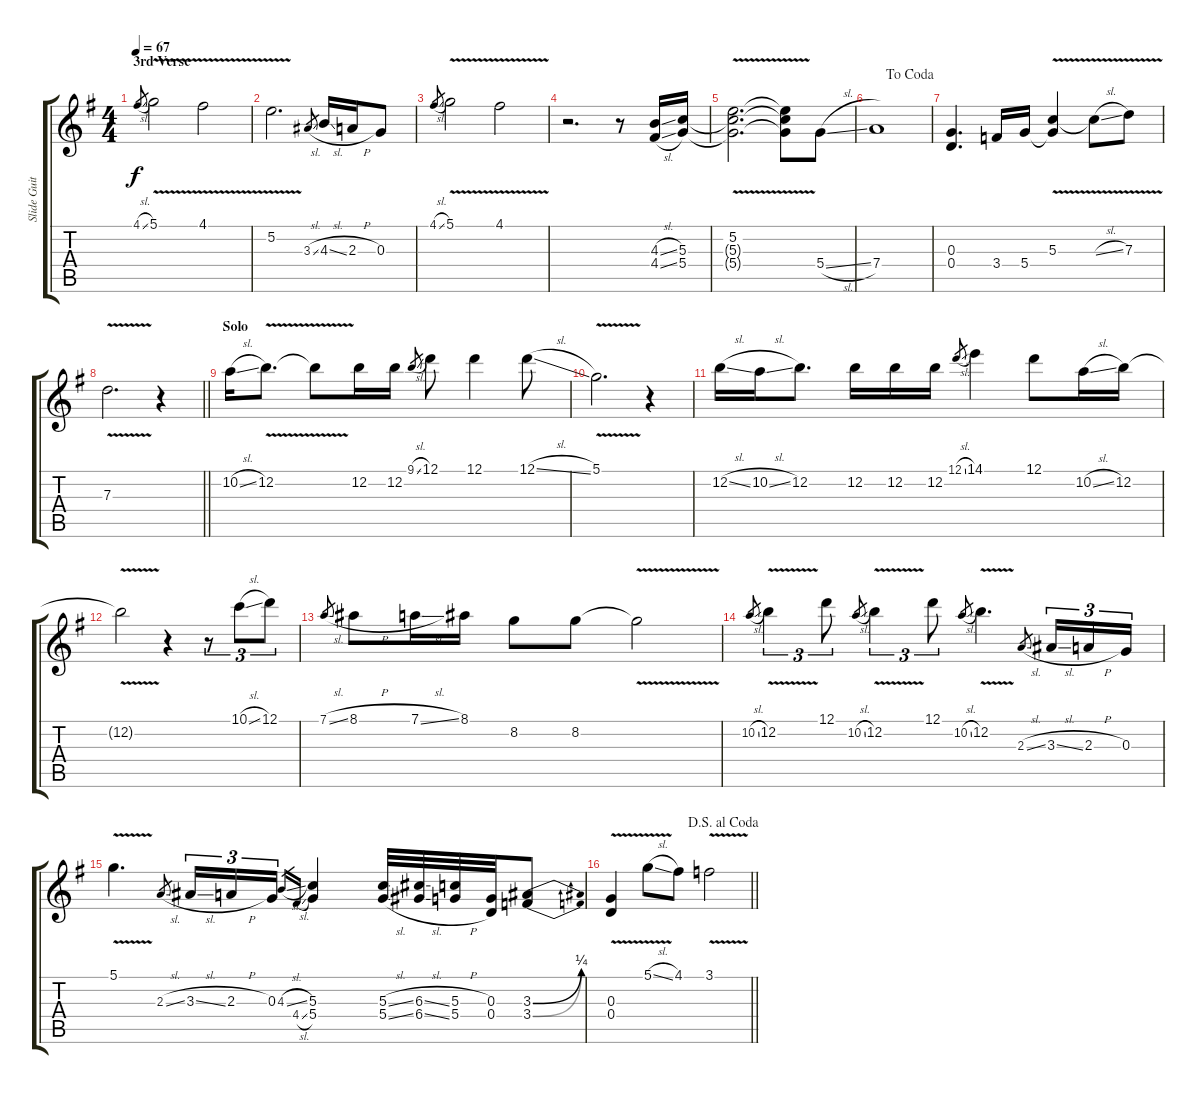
\track ("Slide Guitar" "Slide Guit") {instrument acousticguitarsteel}
\staff {score tabs}
\tuning (D4 B3 G3 D3 A2 E2) {hide}
\ts (4 4)
\section ("" "3rd Verse")
\tempo 67
\clef g2
\ks g
4.1{sl}.8{gr dy f} 5.1{v}.2 4.1{v}.2 |
5.2{v}.2{d} 3.3{sl}.8{gr} 4.3{sl}.16 2.3{h}.16 0.3.8 |
4.1{sl}.8{gr} 5.1{v}.2 4.1{v}.2 |
r.2{d} r.8 (4.3{sl} 4.4{sl}).16 (5.3 5.4).16 |
(5.2{v} 5.3{t} 5.4{t}).2{d} (5.2{t} 5.3{t} 5.4{t}).8 5.4{sl}.8 |
\jump dacoda
7.4.1 |
(0.3 0.4).4{d} 3.4.16 5.4.16 (5.3{v} 5.4{t}).4 5.3{v sl t}.8 7.3{v}.8 |
\barLineRight lightlight
7.3{v}.2{d} r.4 |
\section ("" "Solo")
10.2{sl}.16 12.2{v}.8{d} 12.2{t}.8 12.2.16 12.2.16 9.1{sl}.8{gr} 12.1.8 12.1.4 12.1{sl}.8 |
5.1{v}.2{d} r.4 |
12.2{sl}.16 10.2{sl}.16 12.2.8{d} 12.2.16 12.2.16 12.2.16 12.1{sl}.8{gr} 14.1.4 12.1.8 10.2{sl}.16 12.2.16 |
12.2{v t}.2 r.4 r.8{tu (3 2)} 10.1{sl}.8{tu (3 2)} 12.1.8{tu (3 2)} |
7.1{sl}.8{gr} 8.1{h}.8 7.1{sl}.16 8.1.16 8.2.8 8.2.8 8.2{v t}.2 |
10.2{sl}.8{gr} 12.2{v}.4{tu (3 2)} 12.1.8{tu (3 2)} 10.2{sl}.8{gr} 12.2{v}.4{tu (3 2)} 12.1.8{tu (3 2)} 10.2{sl}.8{gr} 12.2{v}.4{d} 2.3{sl}.8{gr} 3.3{sl}.16{tu (3 2)} 2.3{h}.16{tu (3 2)} 0.3.16{tu (3 2)} |
5.1{v}.4{d} 2.3{sl}.8{gr} 3.3{sl}.16{tu (3 2)} 2.3{h}.16{tu (3 2)} 0.3.16{tu (3 2)} 4.3{sl}.16{gr} 4.4{sl}.16{gr} (5.3 5.4).4 (5.3{sl} 5.4{sl}).32 (6.3{sl} 6.4{sl}).32 (5.3{h} 5.4{h}).32 (0.3 0.4).32 (3.3{be (bend 0 0 60 1)} 3.4{be (bend 0 0 60 1)}).8 |
\jump dalsegnoalcoda
\barLineRight lightlight
(0.3{v} 0.4).4 5.1{v sl}.8 4.1.8 3.1{v}.2
